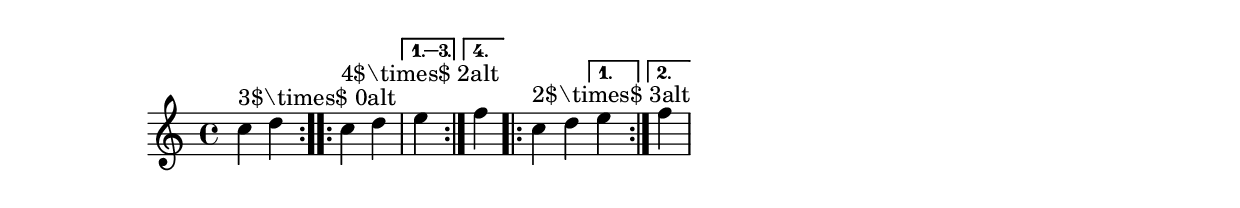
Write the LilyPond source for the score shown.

\version "2.4.0"

\header{
texidoc="
Folded repeat may not make sense without alternatives, and there
should not be more alternatives than repeats.
"
}

\score {
  \context Staff  \relative c'' {
    \repeat fold 3 { c^"3$\\times$ 0alt" d }
    % less alts than body
    \repeat fold 4 { c^"4$\\times$ 2alt" d } \alternative { e f }
    % more alts than body
    \repeat fold 2 { c^"2$\\times$ 3alt" d } \alternative { e f g }
  }
}


